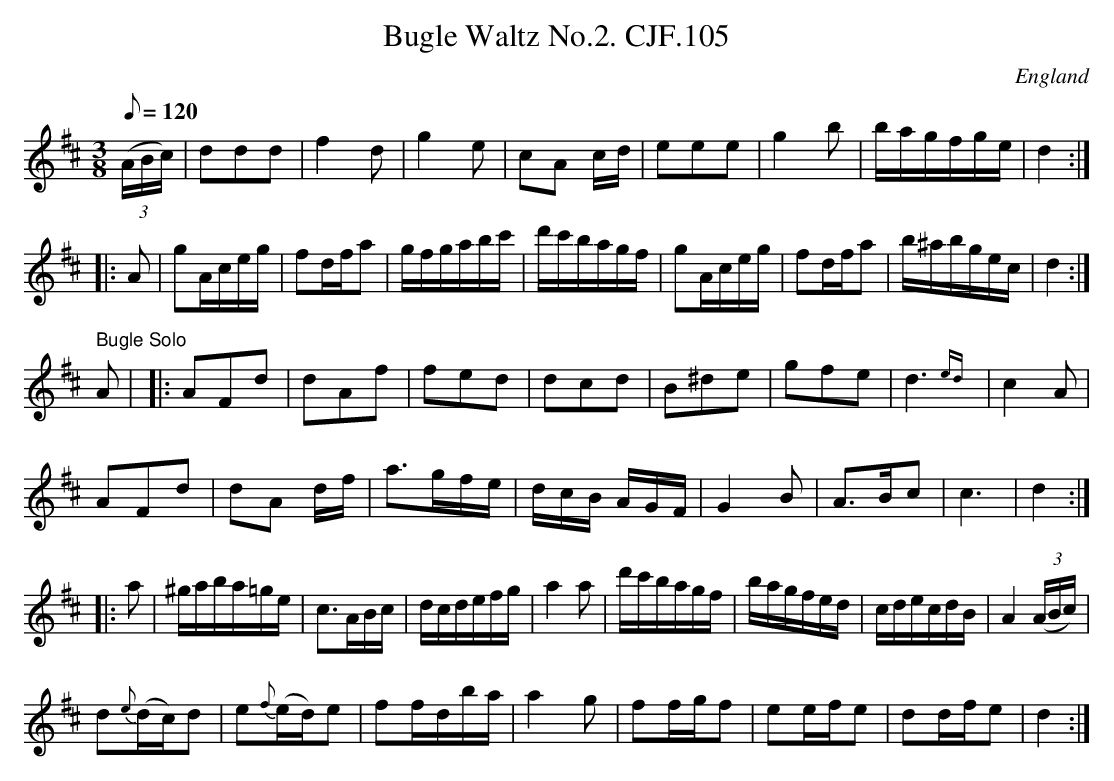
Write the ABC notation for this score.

X:1
T:Bugle Waltz No.2. CJF.105
O:England
M:3/8
L:1/16
Q:1/8=120
K:D major
((3ABc)|d2d2d2|f4d2|g4e2|c2A2 cd|\
e2e2e2|g4b2|bagfge|d4:|!
|:A2|g2Aceg|f2dfa2|gfgabc'|d'c'bagf|\
g2Aceg|f2dfa2|b^abgec|d4:|!
" Bugle Solo"A2|\
|:A2F2d2|d2A2f2|f2e2d2|d2c2d2|\
B2^d2e2|g2f2e2|d6{ed}|c4A2|!
A2F2d2|d2A2 df|a3gfe|dcB AGF|G4B2|A3Bc2|c6|d4:|!
|:a2|^gaba=ge|c3ABc|dcdefg|a4a2|\
d'c'bagf|bagfed|cdecdB|A4((3ABc)|!
d2{e}(dc)d2|e2{f}(ed)e2|f2fdba|a4g2|\
f2fgf2|e2efe2|d2dfe2|d4:|
